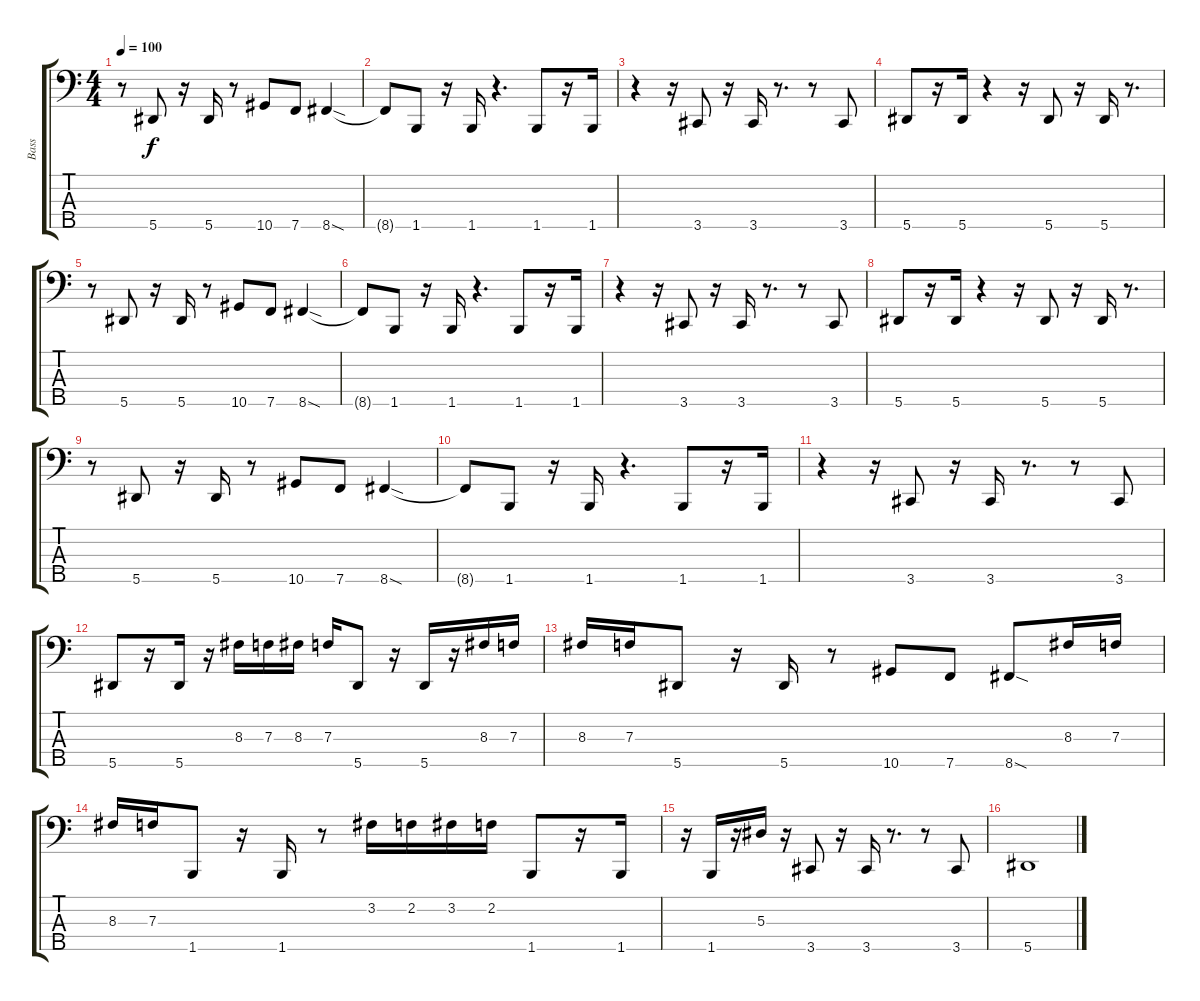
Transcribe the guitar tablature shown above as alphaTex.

\track ("Bass" "Bass") {instrument electricbasspick}
\staff {score tabs}
\tuning (F2 Eb2 Bb1 F1 Bb0) {hide}
\ts (4 4)
\tempo 100
\clef f4
\ks c
r.8{dy f} 5.5.8 r.16 5.5.16 r.8 10.5.8 7.5.8 8.5{sod}.4 |
8.5{t}.8 1.5.8 r.16 1.5.16 r.4{d} 1.5.8 r.16 1.5.16 |
r.4 r.16 3.5.8 r.16 3.5.16 r.8{d} r.8 3.5.8 |
5.5.8 r.16 5.5.16 r.4 r.16 5.5.8 r.16 5.5.16 r.8{d} |
r.8 5.5.8 r.16 5.5.16 r.8 10.5.8 7.5.8 8.5{sod}.4 |
8.5{t}.8 1.5.8 r.16 1.5.16 r.4{d} 1.5.8 r.16 1.5.16 |
r.4 r.16 3.5.8 r.16 3.5.16 r.8{d} r.8 3.5.8 |
5.5.8 r.16 5.5.16 r.4 r.16 5.5.8 r.16 5.5.16 r.8{d} |
r.8 5.5.8 r.16 5.5.16 r.8 10.5.8 7.5.8 8.5{sod}.4 |
8.5{t}.8 1.5.8 r.16 1.5.16 r.4{d} 1.5.8 r.16 1.5.16 |
r.4 r.16 3.5.8 r.16 3.5.16 r.8{d} r.8 3.5.8 |
5.5.8 r.16 5.5.16 r.16 8.3.16 7.3.16 8.3.16 7.3.16 5.5.8 r.16 5.5.16 r.16 8.3.16 7.3.16 |
8.3.16 7.3.16 5.5.8 r.16 5.5.16 r.8 10.5.8 7.5.8 8.5{sod}.8 8.3.16 7.3.16 |
8.3.16 7.3.16 1.5.8 r.16 1.5.16 r.8 3.2.16 2.2.16 3.2.16 2.2.16 1.5.8 r.16 1.5.16 |
r.16 1.5.16 r.16 5.3.16 r.16 3.5.8 r.16 3.5.16 r.8{d} r.8 3.5.8 |
5.5.1
